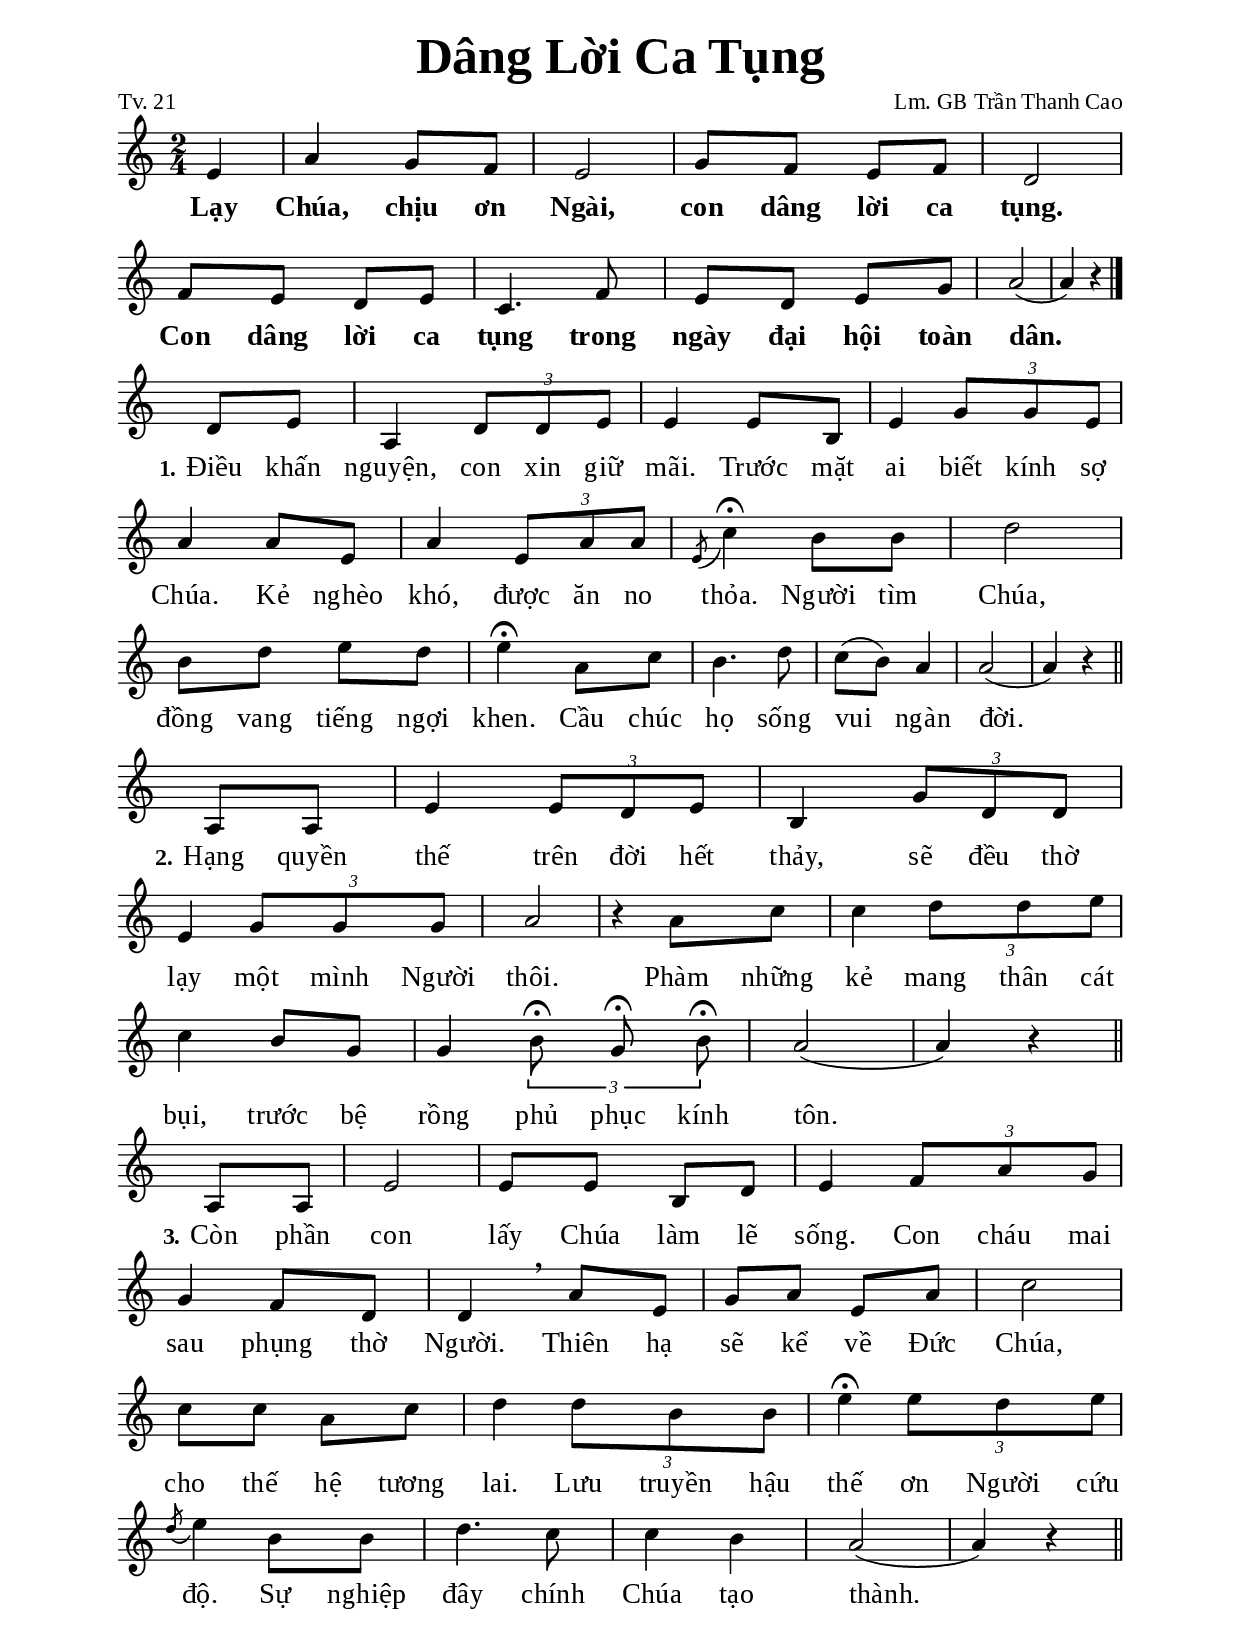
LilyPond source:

% Cài đặt chung
\version "2.22.1"
\include "english.ly"

\header {
  title = \markup { \fontsize #3 "Dâng Lời Ca Tụng" }
  poet = "Tv. 21"
  composer = "Lm. GB Trần Thanh Cao"
  %arranger = " "
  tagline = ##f
}

% Nhạc điệp khúc
nhacDiepKhuc = \relative c' {

  \partial 4 e4 |
  a g8 f |
  e2 |
  g8 f e f |
  d2 |
  f8 e d e |
  c4. f8 |
  e d e g |
  a2 ( |
  a4) r \bar "|."
}

% Nhạc phiên khúc
nhacPhienKhucMot = \relative c' {

  \partial 4 d8 e |
  a,4 \tuplet 3/2 { d8 d e } |
  e4 e8 b |
  e4 \tuplet 3/2 { g8 g e } |
  a4 a8 e |
  a4 \tuplet 3/2 { e8 a a } |
  \acciaccatura e8 c'4 \fermata b8 b |
  d2 |
  b8 d e d |
  e4 \fermata a,8 c |
  b4. d8 |
  c8 (b) a4 |
  a2 ( |
  a4) r \bar "||"
}

nhacPhienKhucHai = \relative c' {

  \partial 4 a8 a |
  e'4 \tuplet 3/2 { e8 d e } |
  b4 \tuplet 3/2 { g'8 d d } |
  e4 \tuplet 3/2 { g8 g g } |
  a2 |
  r4 a8 c |
  c4 \tuplet 3/2 { d8 d e } |
  c4 b8 g |
  g4
  \autoBeamOff \tuplet 3/2 { b8 \fermata g \fermata b \fermata } |
  a2 ( |
  a4) r \bar "||"
}

nhacPhienKhucBa = \relative c' {

  \partial 4 a8 a |
  e'2 |
  e8 e b d |
  e4 \tuplet 3/2 { f8 a g } |
  g4 f8 d |
  d4 \breathe a'8 e |
  g a e a |
  c2 |
  c8 c a c |
  d4 \tuplet 3/2 { d8 b b } |
  e4 \fermata \tuplet 3/2 { e8 d e } |
  \acciaccatura d8 e4 b8 b |
  d4. c8 |
  c4 b |
  a2 ( |
  a4) r \bar "||"
}

% Lời điệp khúc
loiDiepKhuc = \lyricmode {
 
  Lạy Chúa, chịu ơn Ngài, con dâng lời ca tụng.
  Con dâng lời ca tụng trong ngày đại hội toàn dân.
}

% Lời phiên khúc
loiPhienKhucMot = \lyricmode {
  \set stanza = #"1."
  Điều khấn nguyện, con xin giữ mãi.
  Trước mặt ai biết kính sợ Chúa.
  Kẻ nghèo khó, được ăn no thỏa.
  Người tìm Chúa, đồng vang tiếng ngợi khen.
  Cầu chúc họ sống vui ngàn đời.
}

loiPhienKhucHai = \lyricmode {
  \set stanza = #"2."
  Hạng quyền thế trên đời hết thảy,
  sẽ đều thờ lạy một mình Người thôi.
  Phàm những kẻ mang thân cát bụi,
  trước bệ rồng phủ phục kính tôn.
}

loiPhienKhucBa = \lyricmode {
  \set stanza = #"3."
  Còn phần con lấy Chúa làm lẽ sống.
  Con cháu mai sau phụng thờ Người.
  Thiên hạ sẽ kể về Đức Chúa,
  cho thế hệ tương lai.
  Lưu truyền hậu thế ơn Người cứu độ.
  Sự nghiệp đây chính Chúa tạo thành.
}


% Dàn trang
\paper {
   #(set-paper-size "a4")
  top-margin = 10\mm
  bottom-margin = 10\mm
  left-margin = 20\mm
  right-margin = 20\mm
  indent = #0
  #(define fonts
    (make-pango-font-tree
      "Liberation Serif"
      "Liberation Serif"
      "Liberation Serif"
      (/ 20 20)))
  page-count = #1
  system-system-spacing = #'((basic-distance . 12)
                             (minimum-distance . 12)
                             (padding . 1))
  score-system-spacing = #'((basic-distance . 12)
                             (minimum-distance . 12)
                             (padding . 1))
}

% Thiết lập tông và nhịp
TongNhip = { \key c \major \time 2/4 }

\score {
  \new ChoirStaff <<
    \new Staff = diepKhuc \with {
        \consists "Merge_rests_engraver"
        %\magnifyStaff #(magstep +1)
      }
      <<
      \new Voice = beSop {
        \TongNhip \nhacDiepKhuc
      }
    >>
    \new Lyrics \with {
          \override VerticalAxisGroup.
            nonstaff-relatedstaff-spacing.padding = #1.5
          \override VerticalAxisGroup.
            nonstaff-unrelatedstaff-spacing.padding = #1
        }
        \lyricsto beSop \loiDiepKhuc
  >>
  \layout {
    \override Lyrics.LyricText.font-series = #'bold
    \override Lyrics.LyricText.font-size = #+2
    \override Lyrics.LyricSpace.minimum-distance = #3.5
    \override Score.BarNumber.break-visibility = ##(#f #f #f)
    \override Score.SpacingSpanner.uniform-stretching = ##t
  }
}

\score {
  \new ChoirStaff <<
    \new Staff = phienKhuc \with {
        %\magnifyStaff #(magstep +1)
      }
      <<
      \new Voice = beSop {
        \key c \major \time 2/4 \nhacPhienKhucMot
      }
    >>
    \new Lyrics \with {
          \override VerticalAxisGroup.
            nonstaff-relatedstaff-spacing.padding = #1.2
          \override VerticalAxisGroup.
            nonstaff-unrelatedstaff-spacing.padding = #1
        }
        \lyricsto beSop \loiPhienKhucMot
  >>
  \layout {
    \override Staff.TimeSignature.transparent = ##t
    \override Lyrics.LyricText.font-size = #+2
    \override Lyrics.LyricSpace.minimum-distance = #2.2
    \override Score.BarNumber.break-visibility = ##(#f #f #f)
    \override Score.SpacingSpanner.uniform-stretching = ##t
  } 
}

\score {
  \new ChoirStaff <<
    \new Staff = phienKhuc \with {
        %\magnifyStaff #(magstep +1)
      }
      <<
      \new Voice = beSop {
        \key c \major \time 2/4 \nhacPhienKhucHai
      }
    >>
    \new Lyrics \with {
          \override VerticalAxisGroup.
            nonstaff-relatedstaff-spacing.padding = #1
          \override VerticalAxisGroup.
            nonstaff-unrelatedstaff-spacing.padding = #1
        }
        \lyricsto beSop \loiPhienKhucHai
  >>
  \layout {
    \override Staff.TimeSignature.transparent = ##t
    \override Lyrics.LyricText.font-size = #+2
    \override Lyrics.LyricSpace.minimum-distance = #3
    \override Score.BarNumber.break-visibility = ##(#f #f #f)
    \override Score.SpacingSpanner.uniform-stretching = ##t
  } 
}

\score {
  \new ChoirStaff <<
    \new Staff = phienKhuc \with {
        %\magnifyStaff #(magstep +1)
      }
      <<
      \new Voice = beSop {
        \key c \major \time 2/4 \nhacPhienKhucBa
      }
    >>
    \new Lyrics \with {
          \override VerticalAxisGroup.
            nonstaff-relatedstaff-spacing.padding = #1
          \override VerticalAxisGroup.
            nonstaff-unrelatedstaff-spacing.padding = #1
        }
        \lyricsto beSop \loiPhienKhucBa
  >>
  \layout {
    \override Staff.TimeSignature.transparent = ##t
    \override Lyrics.LyricText.font-size = #+2
    \override Lyrics.LyricSpace.minimum-distance = #3.5
    \override Score.BarNumber.break-visibility = ##(#f #f #f)
    \override Score.SpacingSpanner.uniform-stretching = ##t
  } 
}
